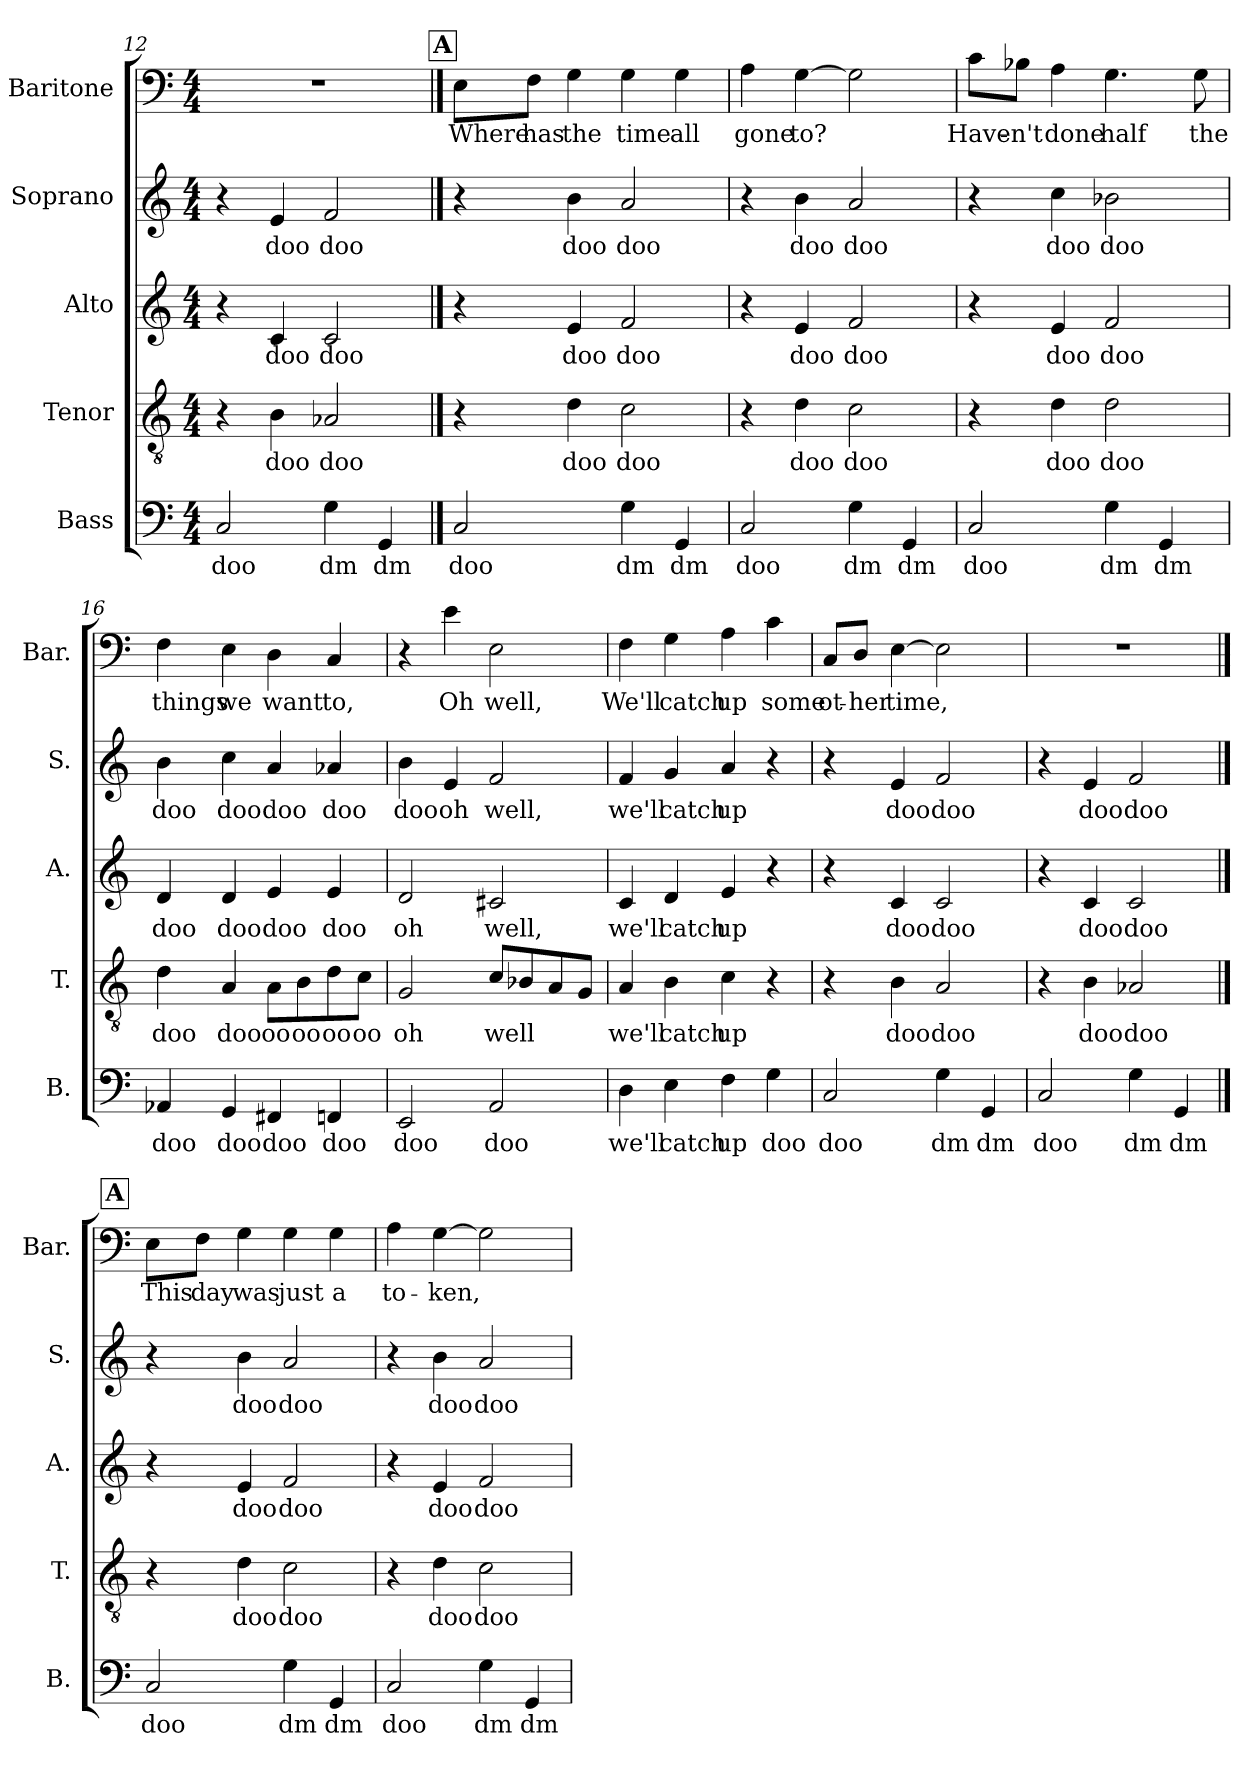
**kern	**text	**kern	**text	**kern	**text	**kern	**text	**kern	**text
*part5	*part5	*part4	*part4	*part3	*part3	*part2	*part2	*part1	*part1
*staff5	*staff5	*staff4	*staff4	*staff3	*staff3	*staff2	*staff2	*staff1	*staff1
*I"Bass	*	*I"Tenor	*	*I"Alto	*	*I"Soprano	*	*I"Baritone	*
*I'B.	*	*I'T.	*	*I'A.	*	*I'S.	*	*I'Bar.	*
*clefF4	*	*clefGv2	*	*clefG2	*	*clefG2	*	*clefF4	*
*k[]	*	*k[]	*	*k[]	*	*k[]	*	*k[]	*
*M4/4	*	*M4/4	*	*M4/4	*	*M4/4	*	*M4/4	*
=12	=12	=12	=12	=12	=12	=12	=12	=12	=12
!	!LO:LY:b	!	!	!	!	!	!	!	!
2C/	doo	4r	.	4r	.	4r	.	1r	.
!	!	!	!LO:LY:b	!	!LO:LY:b	!	!LO:LY:b	!	!
.	.	4B\	doo	4c/	doo	4e/	doo	.	.
!	!LO:LY:b	!	!LO:LY:b	!	!LO:LY:b	!	!LO:LY:b	!	!
4G\	dm	2A-X/	doo	2c/	doo	2f/	doo	.	.
!	!LO:LY:b	!	!	!	!	!	!	!	!
4GG/	dm	.	.	.	.	.	.	.	.
!!LO:LB:g=z
!!LO:REH:place=s1:a:B:fs=14:t=A
==13	==13	==13	==13	==13	==13	==13	==13	==13	==13
!	!LO:LY:b	!	!	!	!	!	!	!	!LO:LY:b
2C/	doo	4r	.	4r	.	4r	.	8E\L	Where
!	!	!	!	!	!	!	!	!	!LO:LY:b
.	.	.	.	.	.	.	.	8F\J	has
!	!	!	!LO:LY:b	!	!LO:LY:b	!	!LO:LY:b	!	!LO:LY:b
.	.	4d\	doo	4e/	doo	4b\	doo	4G\	the
!	!LO:LY:b	!	!LO:LY:b	!	!LO:LY:b	!	!LO:LY:b	!	!LO:LY:b
4G\	dm	2c\	doo	2f/	doo	2a/	doo	4G\	time
!	!LO:LY:b	!	!	!	!	!	!	!	!LO:LY:b
4GG/	dm	.	.	.	.	.	.	4G\	all
=14	=14	=14	=14	=14	=14	=14	=14	=14	=14
!	!LO:LY:b	!	!	!	!	!	!	!	!LO:LY:b
2C/	doo	4r	.	4r	.	4r	.	4A\	gone
!	!	!	!LO:LY:b	!	!LO:LY:b	!	!LO:LY:b	!	!LO:LY:b
.	.	4d\	doo	4e/	doo	4b\	doo	[4G\	to?
!	!LO:LY:b	!	!LO:LY:b	!	!LO:LY:b	!	!LO:LY:b	!	!
4G\	dm	2c\	doo	2f/	doo	2a/	doo	2G\]	.
!	!LO:LY:b	!	!	!	!	!	!	!	!
4GG/	dm	.	.	.	.	.	.	.	.
=15	=15	=15	=15	=15	=15	=15	=15	=15	=15
!	!LO:LY:b	!	!	!	!	!	!	!	!LO:LY:b
2C/	doo	4r	.	4r	.	4r	.	8c\L	Have-
!	!	!	!	!	!	!	!	!	!LO:LY:b
.	.	.	.	.	.	.	.	8B-X\J	-n't
!	!	!	!LO:LY:b	!	!LO:LY:b	!	!LO:LY:b	!	!LO:LY:b
.	.	4d\	doo	4e/	doo	4cc\	doo	4A\	done
!	!LO:LY:b	!	!LO:LY:b	!	!LO:LY:b	!	!LO:LY:b	!	!LO:LY:b
4G\	dm	2d\	doo	2f/	doo	2b-X\	doo	4.G\	half
!	!LO:LY:b	!	!	!	!	!	!	!	!
4GG/	dm	.	.	.	.	.	.	.	.
!	!	!	!	!	!	!	!	!	!LO:LY:b
.	.	.	.	.	.	.	.	8G\	the
=16	=16	=16	=16	=16	=16	=16	=16	=16	=16
!	!LO:LY:b	!	!LO:LY:b	!	!LO:LY:b	!	!LO:LY:b	!	!LO:LY:b
4AA-X/	doo	4d\	doo	4d/	doo	4b\	doo	4F\	things
!	!LO:LY:b	!	!LO:LY:b	!	!LO:LY:b	!	!LO:LY:b	!	!LO:LY:b
4GG/	doo	4A/	doo	4d/	doo	4cc\	doo	4E\	we
!	!LO:LY:b	!	!LO:LY:b	!	!LO:LY:b	!	!LO:LY:b	!	!LO:LY:b
4FF#X/	doo	8A\L	oo	4e/	doo	4a/	doo	4D\	want
!	!	!	!LO:LY:b	!	!	!	!	!	!
.	.	8B\	oo	.	.	.	.	.	.
!	!LO:LY:b	!	!LO:LY:b	!	!LO:LY:b	!	!LO:LY:b	!	!LO:LY:b
4FFn/	doo	8d\	oo	4e/	doo	4a-X/	doo	4C/	to,
!	!	!	!LO:LY:b	!	!	!	!	!	!
.	.	8c\J	oo	.	.	.	.	.	.
!!LO:PB:g=z
=17	=17	=17	=17	=17	=17	=17	=17	=17	=17
!	!LO:LY:b	!	!LO:LY:b	!	!LO:LY:b	!	!LO:LY:b	!	!
2EE/	doo	2G/	oh	2d/	oh	4b\	doo	4r	.
!	!	!	!	!	!	!	!LO:LY:b	!	!LO:LY:b
.	.	.	.	.	.	4e/	oh	4e\	Oh
!	!LO:LY:b	!	!LO:LY:b	!	!LO:LY:b	!	!LO:LY:b	!	!LO:LY:b
2AA/	doo	8c/L	well	2c#X/	well,	2f/	well,	2E\	well,
.	.	8B-X/	.	.	.	.	.	.	.
.	.	8A/	.	.	.	.	.	.	.
.	.	8G/J	.	.	.	.	.	.	.
=18	=18	=18	=18	=18	=18	=18	=18	=18	=18
!	!LO:LY:b	!	!LO:LY:b	!	!LO:LY:b	!	!LO:LY:b	!	!LO:LY:b
4D\	we'll	4A/	we'll	4c/	we'll	4f/	we'll	4F\	We'll
!	!LO:LY:b	!	!LO:LY:b	!	!LO:LY:b	!	!LO:LY:b	!	!LO:LY:b
4E\	catch	4B\	catch	4d/	catch	4g/	catch	4G\	catch
!	!LO:LY:b	!	!LO:LY:b	!	!LO:LY:b	!	!LO:LY:b	!	!LO:LY:b
4F\	up	4c\	up	4e/	up	4a/	up	4A\	up
!	!LO:LY:b	!	!	!	!	!	!	!	!LO:LY:b
4G\	doo	4r	.	4r	.	4r	.	4c\	some
=19	=19	=19	=19	=19	=19	=19	=19	=19	=19
!	!LO:LY:b	!	!	!	!	!	!	!	!LO:LY:b
2C/	doo	4r	.	4r	.	4r	.	8C/L	ot-
!	!	!	!	!	!	!	!	!	!LO:LY:b
.	.	.	.	.	.	.	.	8D/J	-her
!	!	!	!LO:LY:b	!	!LO:LY:b	!	!LO:LY:b	!	!LO:LY:b
.	.	4B\	doo	4c/	doo	4e/	doo	[4E\	time,
!	!LO:LY:b	!	!LO:LY:b	!	!LO:LY:b	!	!LO:LY:b	!	!
4G\	dm	2A/	doo	2c/	doo	2f/	doo	2E\]	.
!	!LO:LY:b	!	!	!	!	!	!	!	!
4GG/	dm	.	.	.	.	.	.	.	.
=20	=20	=20	=20	=20	=20	=20	=20	=20	=20
!	!LO:LY:b	!	!	!	!	!	!	!	!
2C/	doo	4r	.	4r	.	4r	.	1r	.
!	!	!	!LO:LY:b	!	!LO:LY:b	!	!LO:LY:b	!	!
.	.	4B\	doo	4c/	doo	4e/	doo	.	.
!	!LO:LY:b	!	!LO:LY:b	!	!LO:LY:b	!	!LO:LY:b	!	!
4G\	dm	2A-X/	doo	2c/	doo	2f/	doo	.	.
!	!LO:LY:b	!	!	!	!	!	!	!	!
4GG/	dm	.	.	.	.	.	.	.	.
!!LO:LB:g=z
!!LO:REH:place=s1:a:B:fs=14:t=A
==21	==21	==21	==21	==21	==21	==21	==21	==21	==21
!	!LO:LY:b	!	!	!	!	!	!	!	!LO:LY:b
2C/	doo	4r	.	4r	.	4r	.	8E\L	This
!	!	!	!	!	!	!	!	!	!LO:LY:b
.	.	.	.	.	.	.	.	8F\J	day
!	!	!	!LO:LY:b	!	!LO:LY:b	!	!LO:LY:b	!	!LO:LY:b
.	.	4d\	doo	4e/	doo	4b\	doo	4G\	was
!	!LO:LY:b	!	!LO:LY:b	!	!LO:LY:b	!	!LO:LY:b	!	!LO:LY:b
4G\	dm	2c\	doo	2f/	doo	2a/	doo	4G\	just
!	!LO:LY:b	!	!	!	!	!	!	!	!LO:LY:b
4GG/	dm	.	.	.	.	.	.	4G\	a
=22	=22	=22	=22	=22	=22	=22	=22	=22	=22
!	!LO:LY:b	!	!	!	!	!	!	!	!LO:LY:b
2C/	doo	4r	.	4r	.	4r	.	4A\	to-
!	!	!	!LO:LY:b	!	!LO:LY:b	!	!LO:LY:b	!	!LO:LY:b
.	.	4d\	doo	4e/	doo	4b\	doo	[4G\	-ken,
!	!LO:LY:b	!	!LO:LY:b	!	!LO:LY:b	!	!LO:LY:b	!	!
4G\	dm	2c\	doo	2f/	doo	2a/	doo	2G\]	.
!	!LO:LY:b	!	!	!	!	!	!	!	!
4GG/	dm	.	.	.	.	.	.	.	.
=	=	=	=	=	=	=	=	=	=
*-	*-	*-	*-	*-	*-	*-	*-	*-	*-
